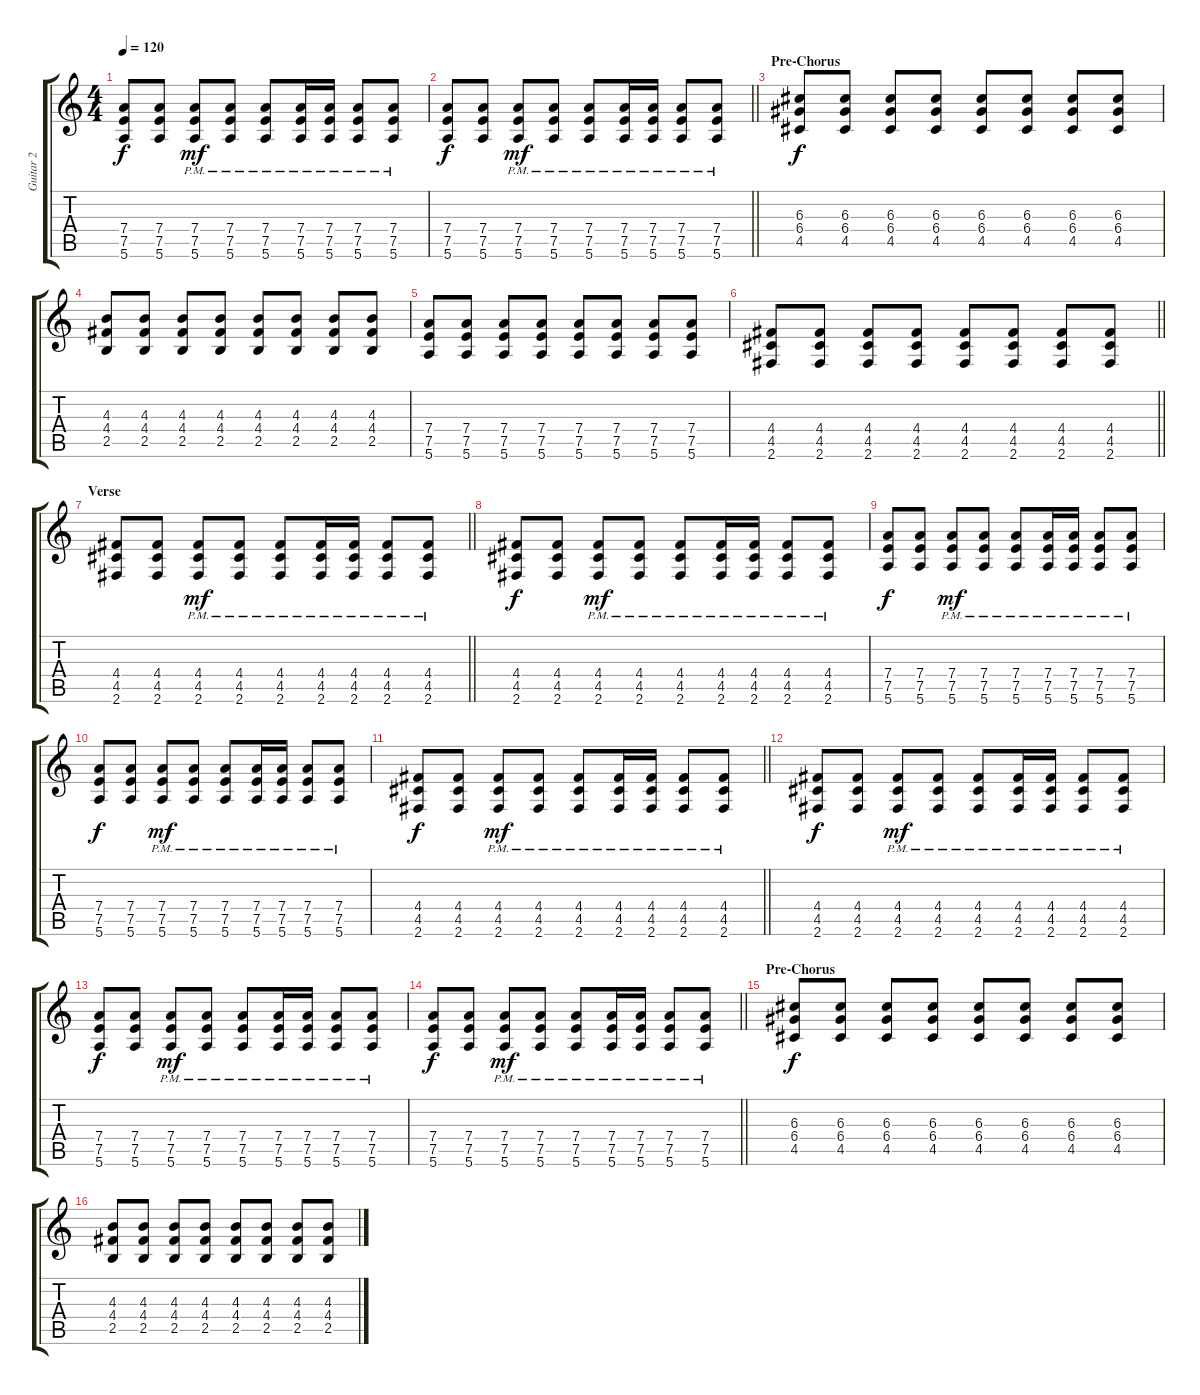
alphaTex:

\track ("Guitar 2" "Guitar 2") {instrument distortionguitar}
\staff {score tabs}
\tuning (E4 B3 G3 D3 A2 E2) {hide}
\ts (4 4)
\tempo 120
\clef g2
\ks c
(7.4 7.5 5.6).8{dy f} (7.4 7.5 5.6).8 (7.4{pm} 7.5{pm} 5.6{pm}).8{dy mf} (7.4{pm} 7.5{pm} 5.6{pm}).8 (7.4{pm} 7.5{pm} 5.6{pm}).8 (7.4{pm} 7.5{pm} 5.6{pm}).16 (7.4{pm} 7.5{pm} 5.6{pm}).16 (7.4{pm} 7.5{pm} 5.6{pm}).8 (7.4{pm} 7.5{pm} 5.6{pm}).8 |
\barLineRight lightlight
(7.4 7.5 5.6).8{dy f} (7.4 7.5 5.6).8 (7.4{pm} 7.5{pm} 5.6{pm}).8{dy mf} (7.4{pm} 7.5{pm} 5.6{pm}).8 (7.4{pm} 7.5{pm} 5.6{pm}).8 (7.4{pm} 7.5{pm} 5.6{pm}).16 (7.4{pm} 7.5{pm} 5.6{pm}).16 (7.4{pm} 7.5{pm} 5.6{pm}).8 (7.4{pm} 7.5{pm} 5.6{pm}).8 |
\section ("" "Pre-Chorus")
(6.3 6.4 4.5).8{dy f} (6.3 6.4 4.5).8 (6.3 6.4 4.5).8 (6.3 6.4 4.5).8 (6.3 6.4 4.5).8 (6.3 6.4 4.5).8 (6.3 6.4 4.5).8 (6.3 6.4 4.5).8 |
(4.3 4.4 2.5).8 (4.3 4.4 2.5).8 (4.3 4.4 2.5).8 (4.3 4.4 2.5).8 (4.3 4.4 2.5).8 (4.3 4.4 2.5).8 (4.3 4.4 2.5).8 (4.3 4.4 2.5).8 |
(7.4 7.5 5.6).8 (7.4 7.5 5.6).8 (7.4 7.5 5.6).8 (7.4 7.5 5.6).8 (7.4 7.5 5.6).8 (7.4 7.5 5.6).8 (7.4 7.5 5.6).8 (7.4 7.5 5.6).8 |
\barLineRight lightlight
(4.4 4.5 2.6).8 (4.4 4.5 2.6).8 (4.4 4.5 2.6).8 (4.4 4.5 2.6).8 (4.4 4.5 2.6).8 (4.4 4.5 2.6).8 (4.4 4.5 2.6).8 (4.4 4.5 2.6).8 |
\section ("" "Verse")
\barLineRight lightlight
(4.4 4.5 2.6).8 (4.4 4.5 2.6).8 (4.4{pm} 4.5{pm} 2.6{pm}).8{dy mf} (4.4{pm} 4.5{pm} 2.6{pm}).8 (4.4{pm} 4.5{pm} 2.6{pm}).8 (4.4{pm} 4.5{pm} 2.6{pm}).16 (4.4{pm} 4.5{pm} 2.6{pm}).16 (4.4{pm} 4.5{pm} 2.6{pm}).8 (4.4{pm} 4.5{pm} 2.6{pm}).8 |
(4.4 4.5 2.6).8{dy f} (4.4 4.5 2.6).8 (4.4{pm} 4.5{pm} 2.6{pm}).8{dy mf} (4.4{pm} 4.5{pm} 2.6{pm}).8 (4.4{pm} 4.5{pm} 2.6{pm}).8 (4.4{pm} 4.5{pm} 2.6{pm}).16 (4.4{pm} 4.5{pm} 2.6{pm}).16 (4.4{pm} 4.5{pm} 2.6{pm}).8 (4.4{pm} 4.5{pm} 2.6{pm}).8 |
(7.4 7.5 5.6).8{dy f} (7.4 7.5 5.6).8 (7.4{pm} 7.5{pm} 5.6{pm}).8{dy mf} (7.4{pm} 7.5{pm} 5.6{pm}).8 (7.4{pm} 7.5{pm} 5.6{pm}).8 (7.4{pm} 7.5{pm} 5.6{pm}).16 (7.4{pm} 7.5{pm} 5.6{pm}).16 (7.4{pm} 7.5{pm} 5.6{pm}).8 (7.4{pm} 7.5{pm} 5.6{pm}).8 |
(7.4 7.5 5.6).8{dy f} (7.4 7.5 5.6).8 (7.4{pm} 7.5{pm} 5.6{pm}).8{dy mf} (7.4{pm} 7.5{pm} 5.6{pm}).8 (7.4{pm} 7.5{pm} 5.6{pm}).8 (7.4{pm} 7.5{pm} 5.6{pm}).16 (7.4{pm} 7.5{pm} 5.6{pm}).16 (7.4{pm} 7.5{pm} 5.6{pm}).8 (7.4{pm} 7.5{pm} 5.6{pm}).8 |
\barLineRight lightlight
(4.4 4.5 2.6).8{dy f} (4.4 4.5 2.6).8 (4.4{pm} 4.5{pm} 2.6{pm}).8{dy mf} (4.4{pm} 4.5{pm} 2.6{pm}).8 (4.4{pm} 4.5{pm} 2.6{pm}).8 (4.4{pm} 4.5{pm} 2.6{pm}).16 (4.4{pm} 4.5{pm} 2.6{pm}).16 (4.4{pm} 4.5{pm} 2.6{pm}).8 (4.4{pm} 4.5{pm} 2.6{pm}).8 |
(4.4 4.5 2.6).8{dy f} (4.4 4.5 2.6).8 (4.4{pm} 4.5{pm} 2.6{pm}).8{dy mf} (4.4{pm} 4.5{pm} 2.6{pm}).8 (4.4{pm} 4.5{pm} 2.6{pm}).8 (4.4{pm} 4.5{pm} 2.6{pm}).16 (4.4{pm} 4.5{pm} 2.6{pm}).16 (4.4{pm} 4.5{pm} 2.6{pm}).8 (4.4{pm} 4.5{pm} 2.6{pm}).8 |
(7.4 7.5 5.6).8{dy f} (7.4 7.5 5.6).8 (7.4{pm} 7.5{pm} 5.6{pm}).8{dy mf} (7.4{pm} 7.5{pm} 5.6{pm}).8 (7.4{pm} 7.5{pm} 5.6{pm}).8 (7.4{pm} 7.5{pm} 5.6{pm}).16 (7.4{pm} 7.5{pm} 5.6{pm}).16 (7.4{pm} 7.5{pm} 5.6{pm}).8 (7.4{pm} 7.5{pm} 5.6{pm}).8 |
\barLineRight lightlight
(7.4 7.5 5.6).8{dy f} (7.4 7.5 5.6).8 (7.4{pm} 7.5{pm} 5.6{pm}).8{dy mf} (7.4{pm} 7.5{pm} 5.6{pm}).8 (7.4{pm} 7.5{pm} 5.6{pm}).8 (7.4{pm} 7.5{pm} 5.6{pm}).16 (7.4{pm} 7.5{pm} 5.6{pm}).16 (7.4{pm} 7.5{pm} 5.6{pm}).8 (7.4{pm} 7.5{pm} 5.6{pm}).8 |
\section ("" "Pre-Chorus")
(6.3 6.4 4.5).8{dy f} (6.3 6.4 4.5).8 (6.3 6.4 4.5).8 (6.3 6.4 4.5).8 (6.3 6.4 4.5).8 (6.3 6.4 4.5).8 (6.3 6.4 4.5).8 (6.3 6.4 4.5).8 |
(4.3 4.4 2.5).8 (4.3 4.4 2.5).8 (4.3 4.4 2.5).8 (4.3 4.4 2.5).8 (4.3 4.4 2.5).8 (4.3 4.4 2.5).8 (4.3 4.4 2.5).8 (4.3 4.4 2.5).8
